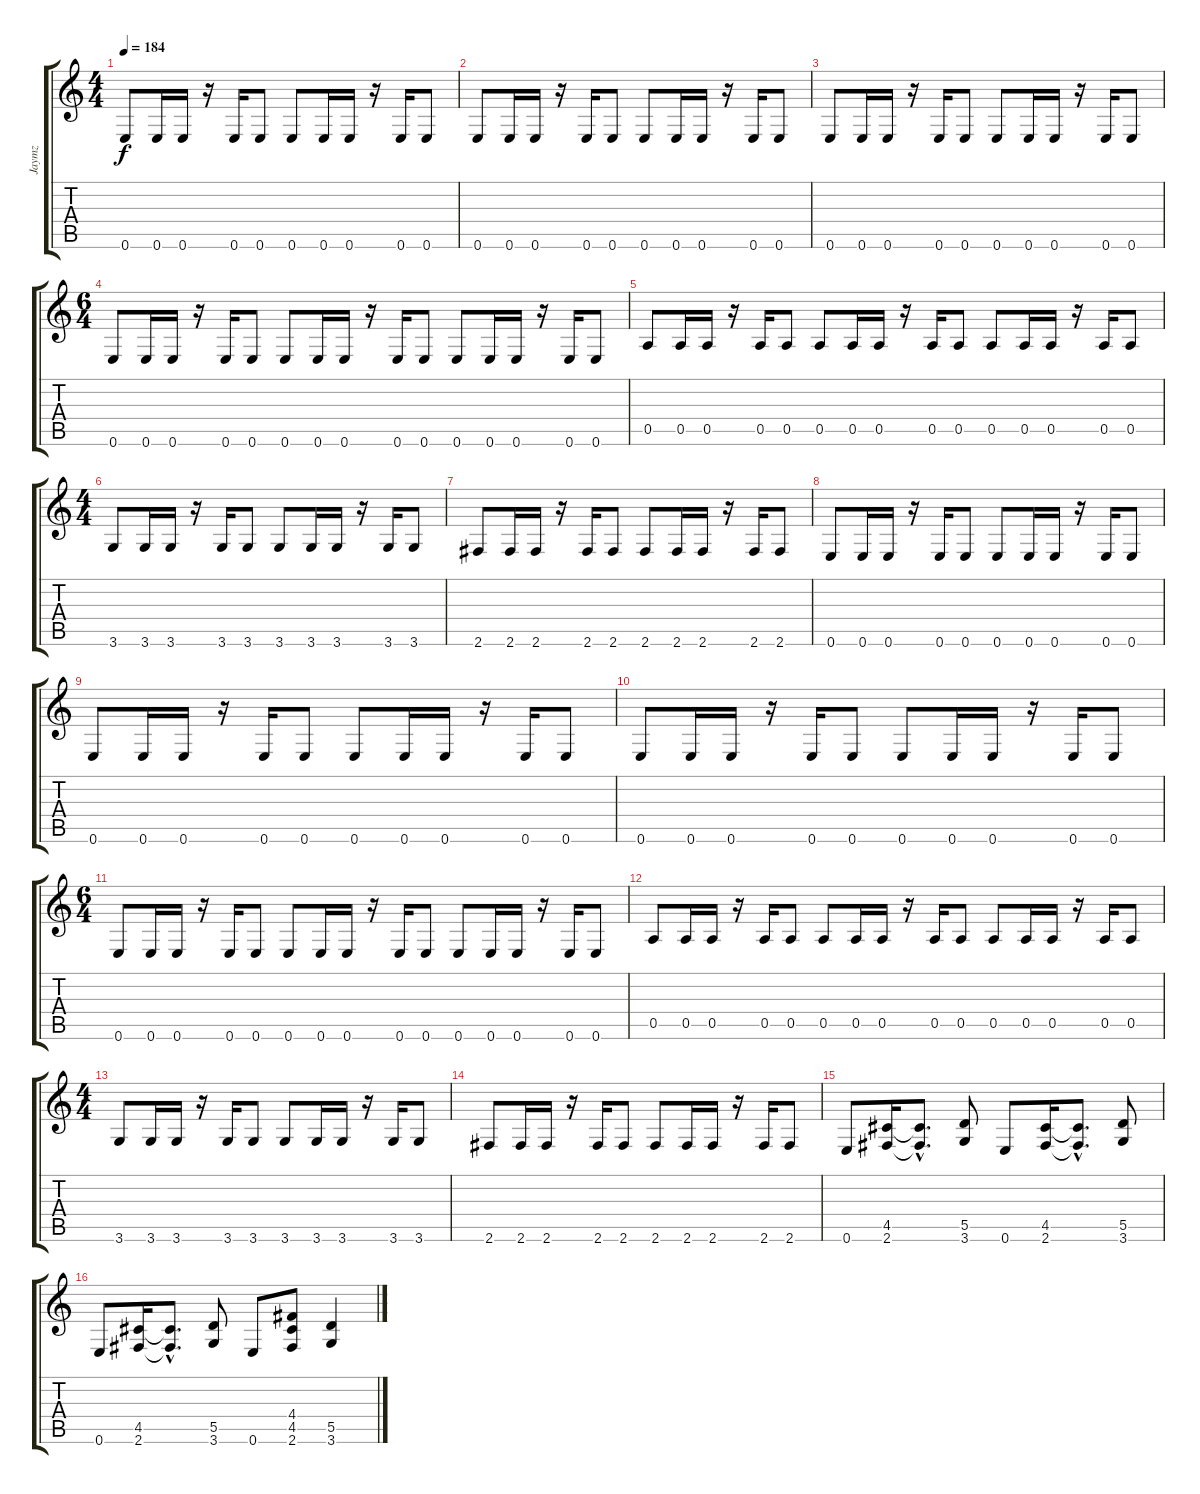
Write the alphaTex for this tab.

\track ("Jaymz" "Jaymz") {instrument overdrivenguitar}
\staff {score tabs}
\tuning (E4 B3 G3 D3 A2 E2) {hide}
\ts (4 4)
\tempo 184
\clef g2
\ks c
0.6.8{dy f} 0.6.16 0.6.16 r.16 0.6.16 0.6.8 0.6.8 0.6.16 0.6.16 r.16 0.6.16 0.6.8 |
0.6.8 0.6.16 0.6.16 r.16 0.6.16 0.6.8 0.6.8 0.6.16 0.6.16 r.16 0.6.16 0.6.8 |
0.6.8 0.6.16 0.6.16 r.16 0.6.16 0.6.8 0.6.8 0.6.16 0.6.16 r.16 0.6.16 0.6.8 |
\ts (6 4)
0.6.8 0.6.16 0.6.16 r.16 0.6.16 0.6.8 0.6.8 0.6.16 0.6.16 r.16 0.6.16 0.6.8 0.6.8 0.6.16 0.6.16 r.16 0.6.16 0.6.8 |
0.5.8 0.5.16 0.5.16 r.16 0.5.16 0.5.8 0.5.8 0.5.16 0.5.16 r.16 0.5.16 0.5.8 0.5.8 0.5.16 0.5.16 r.16 0.5.16 0.5.8 |
\ts (4 4)
3.6.8 3.6.16 3.6.16 r.16 3.6.16 3.6.8 3.6.8 3.6.16 3.6.16 r.16 3.6.16 3.6.8 |
2.6.8 2.6.16 2.6.16 r.16 2.6.16 2.6.8 2.6.8 2.6.16 2.6.16 r.16 2.6.16 2.6.8 |
0.6.8 0.6.16 0.6.16 r.16 0.6.16 0.6.8 0.6.8 0.6.16 0.6.16 r.16 0.6.16 0.6.8 |
0.6.8 0.6.16 0.6.16 r.16 0.6.16 0.6.8 0.6.8 0.6.16 0.6.16 r.16 0.6.16 0.6.8 |
0.6.8 0.6.16 0.6.16 r.16 0.6.16 0.6.8 0.6.8 0.6.16 0.6.16 r.16 0.6.16 0.6.8 |
\ts (6 4)
0.6.8 0.6.16 0.6.16 r.16 0.6.16 0.6.8 0.6.8 0.6.16 0.6.16 r.16 0.6.16 0.6.8 0.6.8 0.6.16 0.6.16 r.16 0.6.16 0.6.8 |
0.5.8 0.5.16 0.5.16 r.16 0.5.16 0.5.8 0.5.8 0.5.16 0.5.16 r.16 0.5.16 0.5.8 0.5.8 0.5.16 0.5.16 r.16 0.5.16 0.5.8 |
\ts (4 4)
3.6.8 3.6.16 3.6.16 r.16 3.6.16 3.6.8 3.6.8 3.6.16 3.6.16 r.16 3.6.16 3.6.8 |
2.6.8 2.6.16 2.6.16 r.16 2.6.16 2.6.8 2.6.8 2.6.16 2.6.16 r.16 2.6.16 2.6.8 |
0.6.8 (4.5 2.6).16 (4.5{hac t} 2.6{hac t}).8{d} (5.5 3.6).8 0.6.8 (4.5 2.6).16 (4.5{hac t} 2.6{hac t}).8{d} (5.5 3.6).8 |
0.6.8 (4.5 2.6).16 (4.5{hac t} 2.6{hac t}).8{d} (5.5 3.6).8 0.6.8 (4.4 4.5 2.6).8 (5.5 3.6).4
